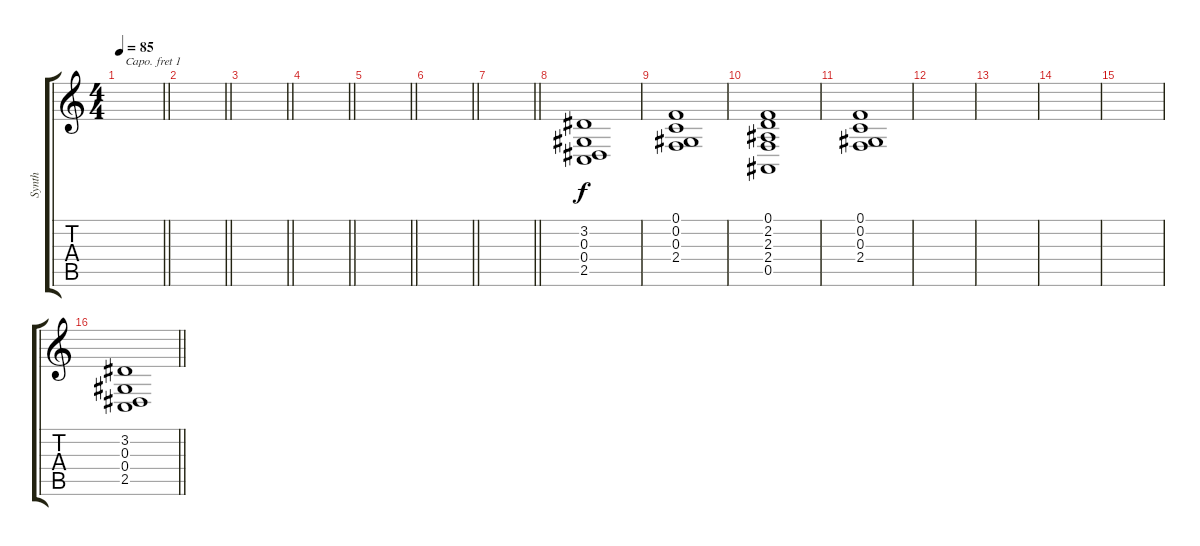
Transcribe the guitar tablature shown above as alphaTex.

\track ("Synth" "Synth") {instrument pad8sweep}
\staff {score tabs}
\capo 1
\tuning (E4 B3 G3 D3 A2 E2) {hide}
\ts (4 4)
\tempo 85
\clef g2
\barLineRight lightlight
\ks c
|
\barLineRight lightlight
|
\barLineRight lightlight
|
\barLineRight lightlight
|
\barLineRight lightlight
|
\barLineRight lightlight
|
\barLineRight lightlight
|
(3.2 0.3 0.4 2.5).1 |
(0.1 0.2 0.3 2.4).1 |
(0.1 2.2 2.3 2.4 0.5).1 |
(0.1 0.2 0.3 2.4).1 |
|
|
|
|
\barLineRight lightlight
(3.2 0.3 0.4 2.5).1
